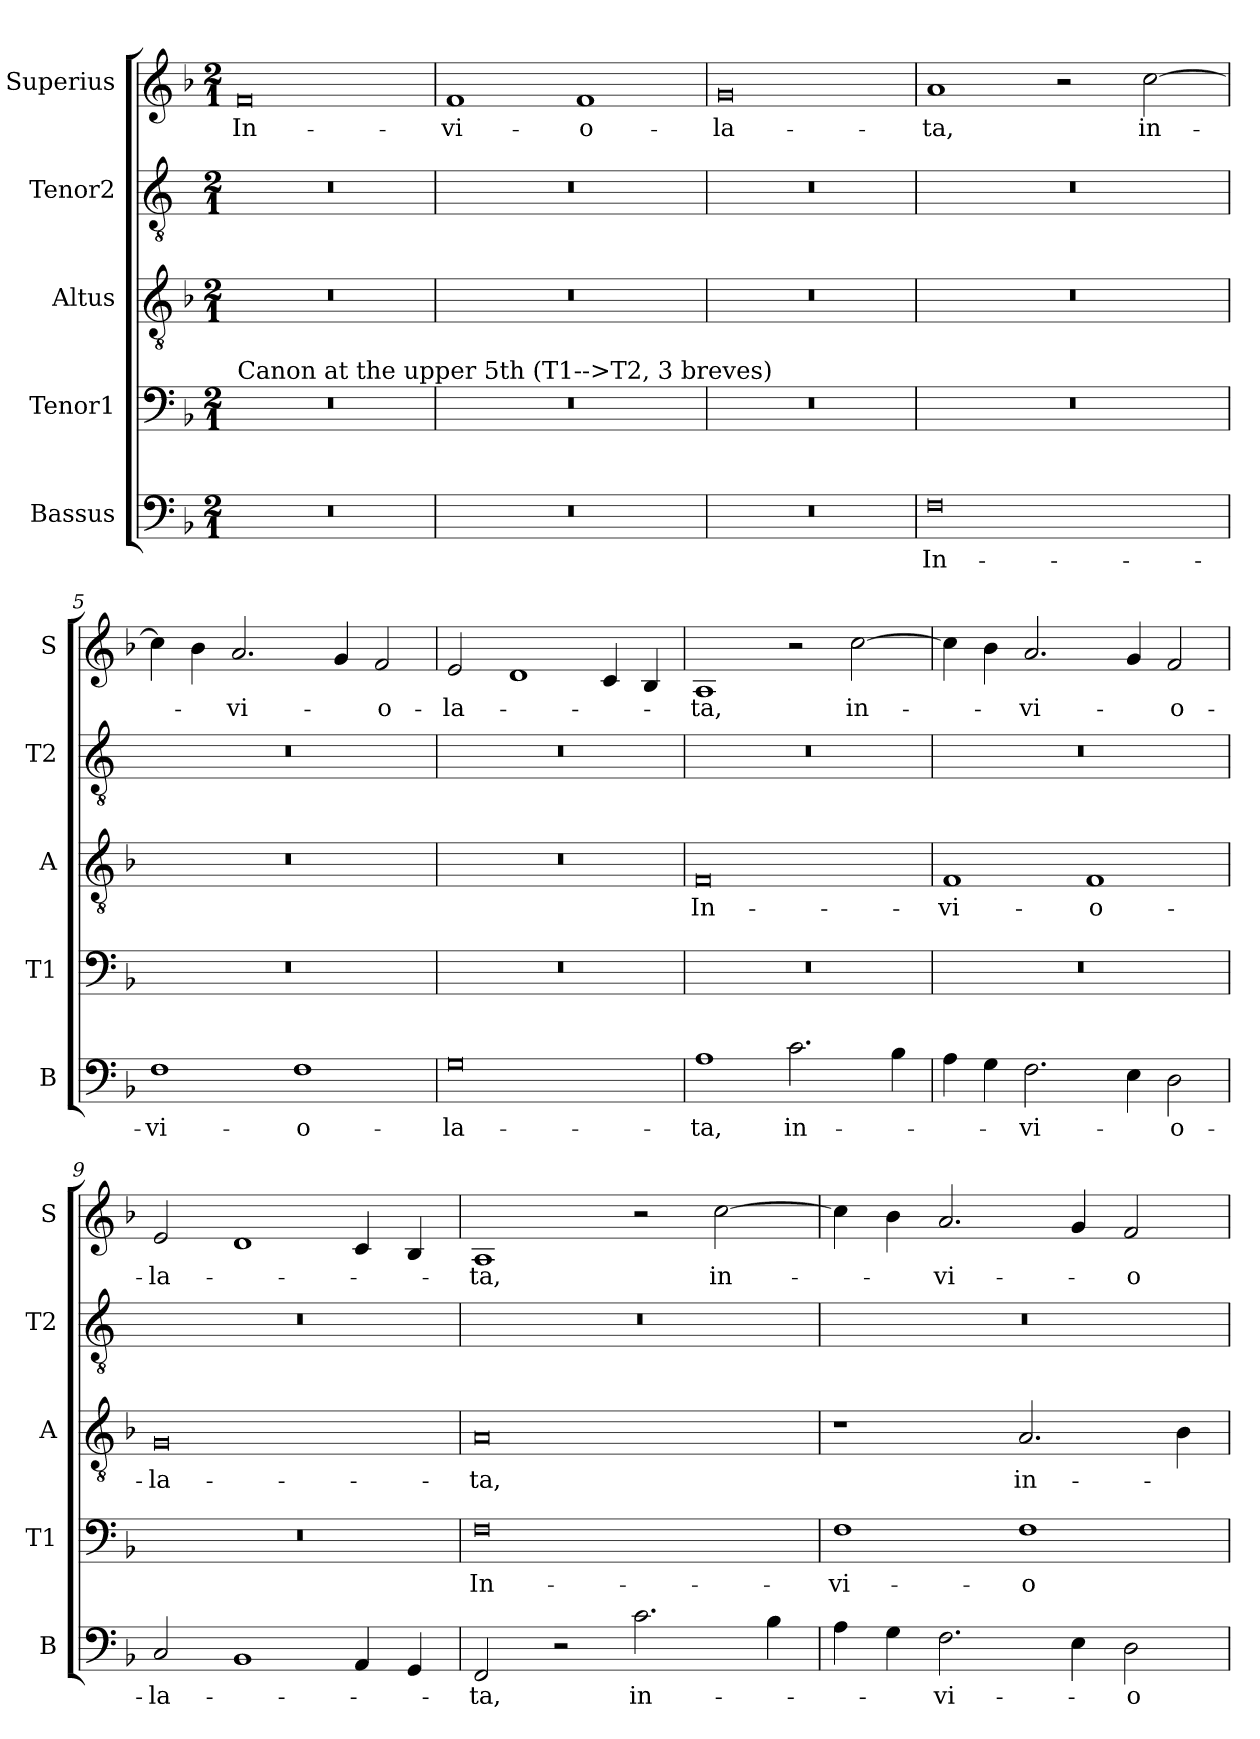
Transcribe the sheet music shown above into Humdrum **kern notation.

**kern	**text	**kern	**text	**kern	**text	**kern	**kern	**text
*part5	*part5	*part4	*part4	*part3	*part3	*part2	*part1	*part1
*staff5	*staff5	*staff4	*staff4	*staff3	*staff3	*staff2	*staff1	*staff1
*I"Bassus	*	*I"Tenor1	*	*I"Altus	*	*I"Tenor2	*I"Superius	*
*I'B	*	*I'T1	*	*I'A	*	*I'T2	*I'S	*
*clefF4	*	*clefF4	*	*clefGv2	*	*clefGv2	*clefG2	*
*k[b-]	*	*k[b-]	*	*k[b-]	*	*k[]	*k[b-]	*
*M2/1	*	*M2/1	*	*M2/1	*	*M2/1	*M2/1	*
=1	=1	=1	=1	=1	=1	=1	=1	=1
!	!	!LO:TX:a:t=Canon at the upper 5th (T1-->T2, 3 breves)	!	!	!	!	!	!
0r	.	0r	.	0r	.	0r	0f	In-
=2	=2	=2	=2	=2	=2	=2	=2	=2
0r	.	0r	.	0r	.	0r	1f	-vi-
.	.	.	.	.	.	.	1f	-o-
=3	=3	=3	=3	=3	=3	=3	=3	=3
0r	.	0r	.	0r	.	0r	0g	-la-
=4	=4	=4	=4	=4	=4	=4	=4	=4
0F	In-	0r	.	0r	.	0r	1a	-ta,
.	.	.	.	.	.	.	2r	.
.	.	.	.	.	.	.	[2cc\	in-
=5	=5	=5	=5	=5	=5	=5	=5	=5
1F	-vi-	0r	.	0r	.	0r	4cc\]	.
.	.	.	.	.	.	.	4b-\	.
.	.	.	.	.	.	.	2.a/	-vi-
1F	-o-	.	.	.	.	.	.	.
.	.	.	.	.	.	.	4g/	.
.	.	.	.	.	.	.	2f/	-o-
=6	=6	=6	=6	=6	=6	=6	=6	=6
0G	-la-	0r	.	0r	.	0r	2e/	-la-
.	.	.	.	.	.	.	1d	.
.	.	.	.	.	.	.	4c/	.
.	.	.	.	.	.	.	4B-/	.
=7	=7	=7	=7	=7	=7	=7	=7	=7
1A	-ta,	0r	.	0F	In-	0r	1A	-ta,
2.c\	in-	.	.	.	.	.	2r	.
.	.	.	.	.	.	.	[2cc\	in-
4B-\	.	.	.	.	.	.	.	.
=8	=8	=8	=8	=8	=8	=8	=8	=8
4A\	.	0r	.	1F	-vi-	0r	4cc\]	.
4G\	.	.	.	.	.	.	4b-\	.
2.F\	-vi-	.	.	.	.	.	2.a/	-vi-
.	.	.	.	1F	-o-	.	.	.
4E\	.	.	.	.	.	.	4g/	.
2D\	-o-	.	.	.	.	.	2f/	-o-
=9	=9	=9	=9	=9	=9	=9	=9	=9
2C/	-la-	0r	.	0G	-la-	0r	2e/	-la-
1BB-	.	.	.	.	.	.	1d	.
4AA/	.	.	.	.	.	.	4c/	.
4GG/	.	.	.	.	.	.	4B-/	.
=10	=10	=10	=10	=10	=10	=10	=10	=10
2FF/	-ta,	0F	In-	0A	-ta,	0r	1A	-ta,
2r	.	.	.	.	.	.	.	.
2.c\	in-	.	.	.	.	.	2r	.
.	.	.	.	.	.	.	[2cc\	in-
4B-\	.	.	.	.	.	.	.	.
=11	=11	=11	=11	=11	=11	=11	=11	=11
4A\	.	1F	-vi-	1r	.	0r	4cc\]	.
4G\	.	.	.	.	.	.	4b-\	.
2.F\	-vi-	.	.	.	.	.	2.a/	-vi-
.	.	1F	-o-	2.A/	in-	.	.	.
4E\	.	.	.	.	.	.	4g/	.
2D\	-o-	.	.	.	.	.	2f/	-o-
.	.	.	.	4B-\	.	.	.	.
=	=	=	=	=	=	=	=	=
*-	*-	*-	*-	*-	*-	*-	*-	*-
